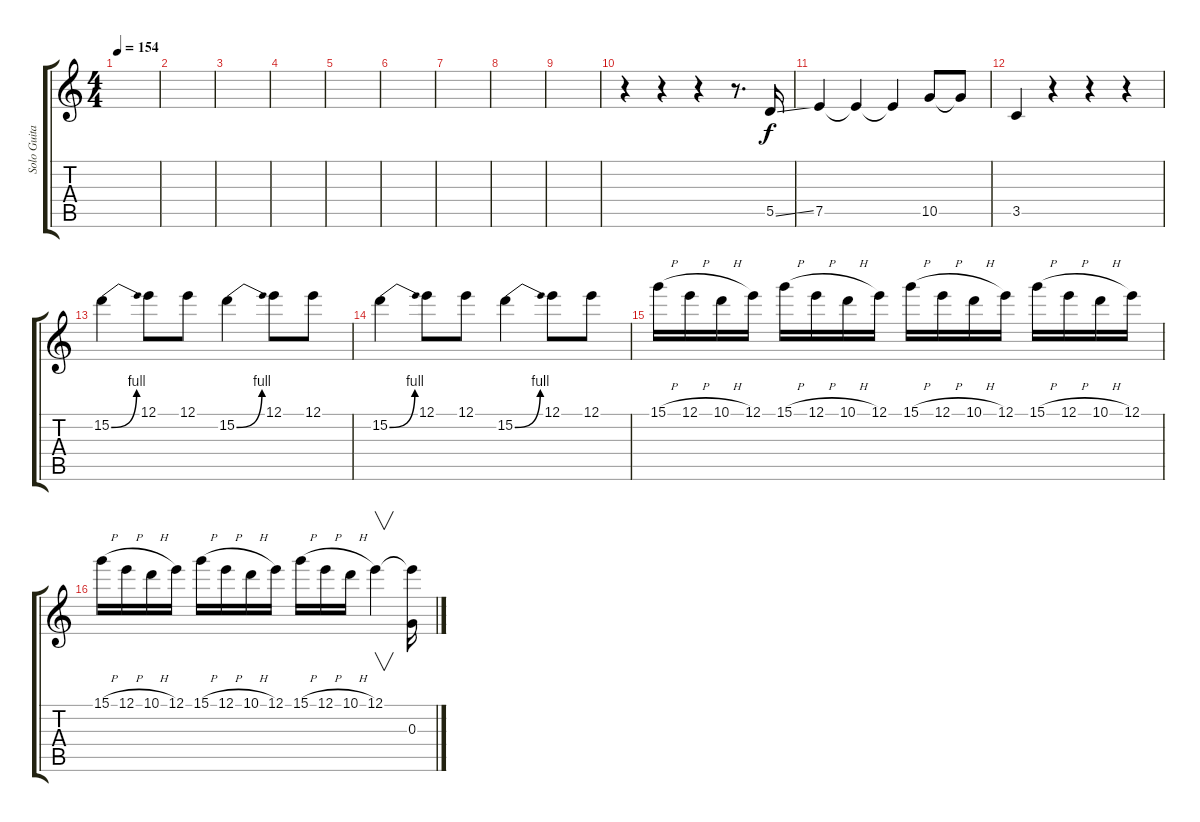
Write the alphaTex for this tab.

\track ("Solo Guitar" "Solo Guita") {instrument distortionguitar}
\staff {score tabs}
\tuning (E4 B3 G3 D3 A2 E2) {hide}
\ts (4 4)
\tempo 154
\clef g2
\ks c
|
|
|
|
|
|
|
|
|
r.4 r.4 r.4 r.8{d} 5.5{ss}.16 |
7.5.4 7.5{t}.4 7.5{t}.4 10.5.8 10.5{t}.8 |
3.5.4 r.4 r.4 r.4 |
15.2{be (bend 0 0 60 4)}.4 12.1.8 12.1.8 15.2{be (bend 0 0 60 4)}.4 12.1.8 12.1.8 |
15.2{be (bend 0 0 60 4)}.4 12.1.8 12.1.8 15.2{be (bend 0 0 60 4)}.4 12.1.8 12.1.8 |
15.1{h}.16 12.1{h}.16 10.1{h}.16 12.1.16 15.1{h}.16 12.1{h}.16 10.1{h}.16 12.1.16 15.1{h}.16 12.1{h}.16 10.1{h}.16 12.1.16 15.1{h}.16 12.1{h}.16 10.1{h}.16 12.1.16 |
15.1{h}.16 12.1{h}.16 10.1{h}.16 12.1.16 15.1{h}.16 12.1{h}.16 10.1{h}.16 12.1.16 15.1{h}.16 12.1{h}.16 10.1{h}.16 12.1.4{v} (12.1{t} 0.3).16
